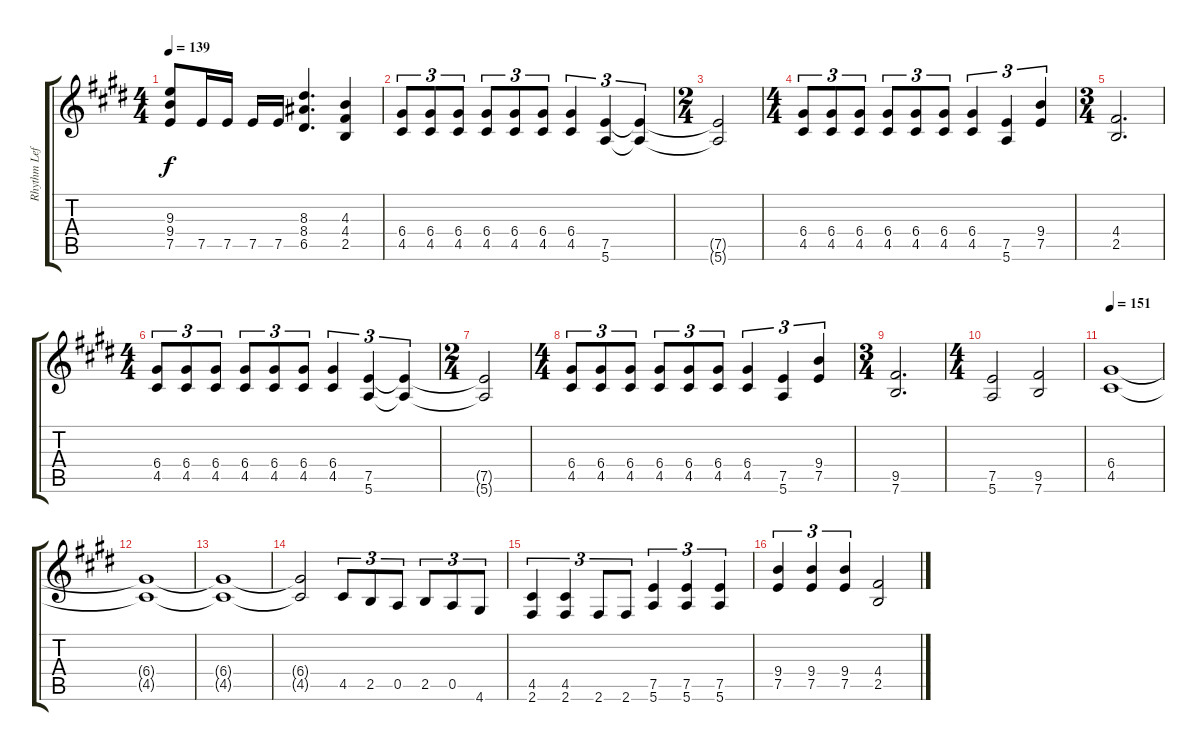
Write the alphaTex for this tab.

\track ("Rhythm Left" "Rhythm Lef") {instrument distortionguitar}
\staff {score tabs}
\tuning (E4 B3 G3 D3 A2 E2) {hide}
\ts (4 4)
\tempo 139
\clef g2
\ks e
(9.3 9.4 7.5).8{dy f} 7.5.16 7.5.16 7.5.16 7.5.16 (8.3 8.4 6.5).4{d} (4.3 4.4 2.5).4 |
(6.4 4.5).8{tu (3 2)} (6.4 4.5).8{tu (3 2)} (6.4 4.5).8{tu (3 2)} (6.4 4.5).8{tu (3 2)} (6.4 4.5).8{tu (3 2)} (6.4 4.5).8{tu (3 2)} (6.4 4.5).4{tu (3 2)} (7.5 5.6).4{tu (3 2)} (7.5{t} 5.6{t}).4{tu (3 2)} |
\ts (2 4)
(7.5{t} 5.6{t}).2 |
\ts (4 4)
(6.4 4.5).8{tu (3 2)} (6.4 4.5).8{tu (3 2)} (6.4 4.5).8{tu (3 2)} (6.4 4.5).8{tu (3 2)} (6.4 4.5).8{tu (3 2)} (6.4 4.5).8{tu (3 2)} (6.4 4.5).4{tu (3 2)} (7.5 5.6).4{tu (3 2)} (9.4 7.5).4{tu (3 2)} |
\ts (3 4)
(4.4 2.5).2{d} |
\ts (4 4)
(6.4 4.5).8{tu (3 2)} (6.4 4.5).8{tu (3 2)} (6.4 4.5).8{tu (3 2)} (6.4 4.5).8{tu (3 2)} (6.4 4.5).8{tu (3 2)} (6.4 4.5).8{tu (3 2)} (6.4 4.5).4{tu (3 2)} (7.5 5.6).4{tu (3 2)} (7.5{t} 5.6{t}).4{tu (3 2)} |
\ts (2 4)
(7.5{t} 5.6{t}).2 |
\ts (4 4)
(6.4 4.5).8{tu (3 2)} (6.4 4.5).8{tu (3 2)} (6.4 4.5).8{tu (3 2)} (6.4 4.5).8{tu (3 2)} (6.4 4.5).8{tu (3 2)} (6.4 4.5).8{tu (3 2)} (6.4 4.5).4{tu (3 2)} (7.5 5.6).4{tu (3 2)} (9.4 7.5).4{tu (3 2)} |
\ts (3 4)
(9.5 7.6).2{d} |
\ts (4 4)
(7.5 5.6).2 (9.5 7.6).2 |
\tempo 151
(6.4 4.5).1 |
(6.4{t} 4.5{t}).1 |
(6.4{t} 4.5{t}).1 |
(6.4{t} 4.5{t}).2 4.5.8{tu (3 2)} 2.5.8{tu (3 2)} 0.5.8{tu (3 2)} 2.5.8{tu (3 2)} 0.5.8{tu (3 2)} 4.6.8{tu (3 2)} |
(4.5 2.6).4{tu (3 2)} (4.5 2.6).4{tu (3 2)} 2.6.8{tu (3 2)} 2.6.8{tu (3 2)} (7.5 5.6).4{tu (3 2)} (7.5 5.6).4{tu (3 2)} (7.5 5.6).4{tu (3 2)} |
(9.4 7.5).4{tu (3 2)} (9.4 7.5).4{tu (3 2)} (9.4 7.5).4{tu (3 2)} (4.4 2.5).2
